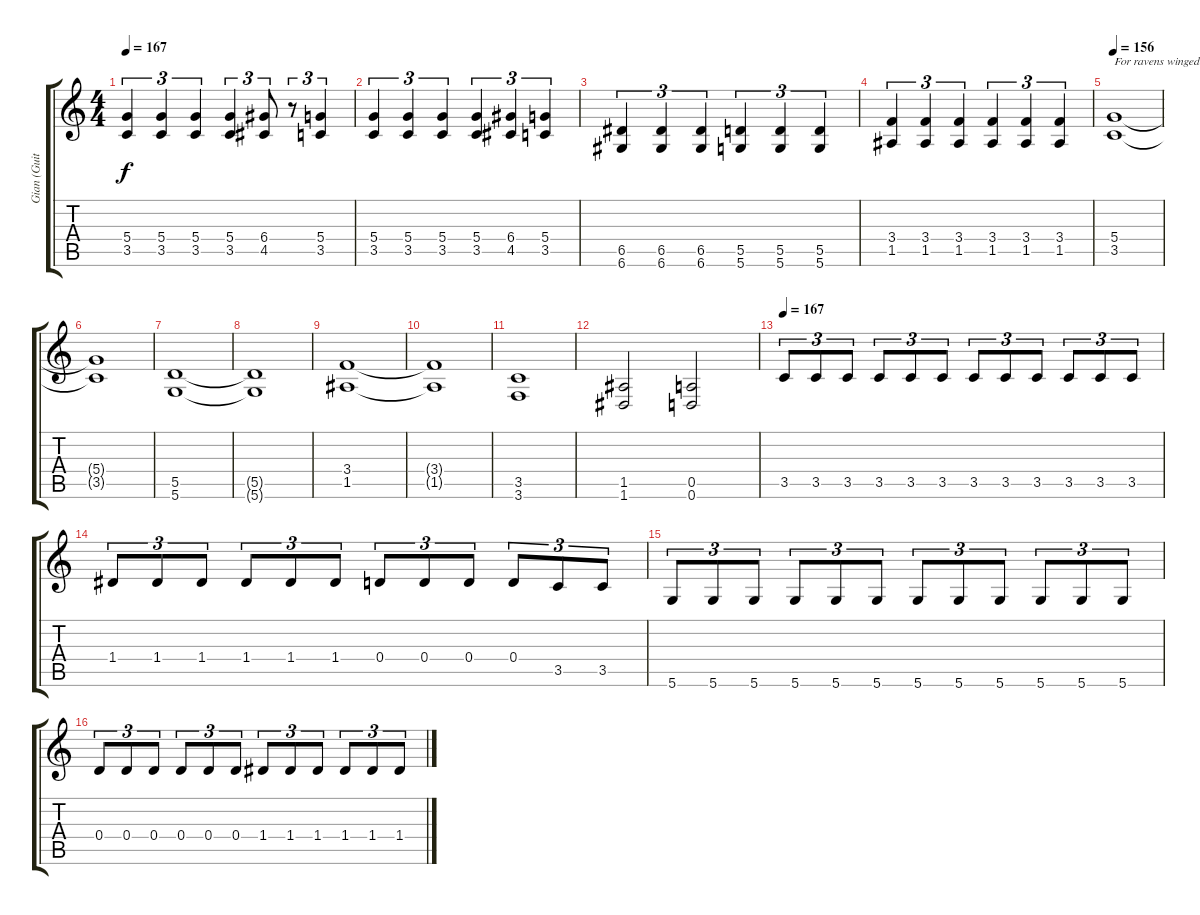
\track ("Gian (Guitar)" "Gian (Guit") {instrument overdrivenguitar}
\staff {score tabs}
\tuning (E4 B3 G3 D3 A2 D2) {hide}
\ts (4 4)
\tempo 167
\clef g2
\ks c
(5.4 3.5).4{tu (3 2) dy f} (5.4 3.5).4{tu (3 2)} (5.4 3.5).4{tu (3 2)} (5.4 3.5).4{tu (3 2)} (6.4 4.5).8{tu (3 2)} r.8{tu (3 2)} (5.4 3.5).4{tu (3 2)} |
(5.4 3.5).4{tu (3 2)} (5.4 3.5).4{tu (3 2)} (5.4 3.5).4{tu (3 2)} (5.4 3.5).4{tu (3 2)} (6.4 4.5).4{tu (3 2)} (5.4 3.5).4{tu (3 2)} |
(6.5 6.6).4{tu (3 2)} (6.5 6.6).4{tu (3 2)} (6.5 6.6).4{tu (3 2)} (5.5 5.6).4{tu (3 2)} (5.5 5.6).4{tu (3 2)} (5.5 5.6).4{tu (3 2)} |
(3.4 1.5).4{tu (3 2)} (3.4 1.5).4{tu (3 2)} (3.4 1.5).4{tu (3 2)} (3.4 1.5).4{tu (3 2)} (3.4 1.5).4{tu (3 2)} (3.4 1.5).4{tu (3 2)} |
\tempo 156
(5.4 3.5).1{txt "For ravens winged..."} |
(5.4{t} 3.5{t}).1 |
(5.5 5.6).1 |
(5.5{t} 5.6{t}).1 |
(3.4 1.5).1 |
(3.4{t} 1.5{t}).1 |
(3.5 3.6).1 |
(1.5 1.6).2 (0.5 0.6).2 |
\tempo 167
3.5.8{tu (3 2)} 3.5.8{tu (3 2)} 3.5.8{tu (3 2)} 3.5.8{tu (3 2)} 3.5.8{tu (3 2)} 3.5.8{tu (3 2)} 3.5.8{tu (3 2)} 3.5.8{tu (3 2)} 3.5.8{tu (3 2)} 3.5.8{tu (3 2)} 3.5.8{tu (3 2)} 3.5.8{tu (3 2)} |
1.4.8{tu (3 2)} 1.4.8{tu (3 2)} 1.4.8{tu (3 2)} 1.4.8{tu (3 2)} 1.4.8{tu (3 2)} 1.4.8{tu (3 2)} 0.4.8{tu (3 2)} 0.4.8{tu (3 2)} 0.4.8{tu (3 2)} 0.4.8{tu (3 2)} 3.5.8{tu (3 2)} 3.5.8{tu (3 2)} |
5.6.8{tu (3 2)} 5.6.8{tu (3 2)} 5.6.8{tu (3 2)} 5.6.8{tu (3 2)} 5.6.8{tu (3 2)} 5.6.8{tu (3 2)} 5.6.8{tu (3 2)} 5.6.8{tu (3 2)} 5.6.8{tu (3 2)} 5.6.8{tu (3 2)} 5.6.8{tu (3 2)} 5.6.8{tu (3 2)} |
0.4.8{tu (3 2)} 0.4.8{tu (3 2)} 0.4.8{tu (3 2)} 0.4.8{tu (3 2)} 0.4.8{tu (3 2)} 0.4.8{tu (3 2)} 1.4.8{tu (3 2)} 1.4.8{tu (3 2)} 1.4.8{tu (3 2)} 1.4.8{tu (3 2)} 1.4.8{tu (3 2)} 1.4.8{tu (3 2)}
